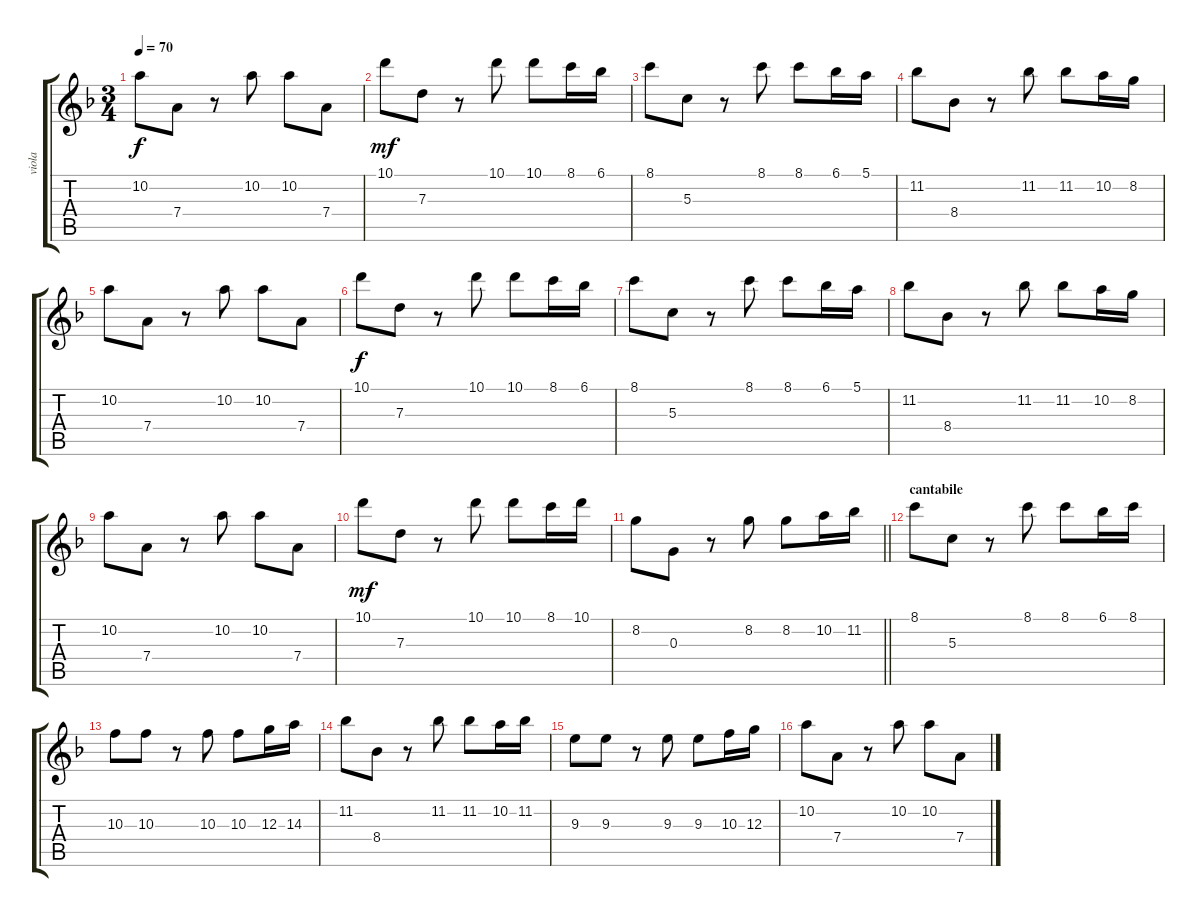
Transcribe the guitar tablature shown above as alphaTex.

\track ("viola" "viola") {instrument distortionguitar}
\staff {score tabs}
\tuning (E4 B3 G3 D3 A2 E2) {hide}
\ts (3 4)
\tempo 70
\clef g2
\ks dminor
10.2.8{dy f} 7.4.8 r.8 10.2.8 10.2.8 7.4.8 |
10.1.8{dy mf} 7.3.8 r.8 10.1.8 10.1.8 8.1.16 6.1.16 |
8.1.8 5.3.8 r.8 8.1.8 8.1.8 6.1.16 5.1.16 |
11.2.8 8.4.8 r.8 11.2.8 11.2.8 10.2.16 8.2.16 |
10.2.8 7.4.8 r.8 10.2.8 10.2.8 7.4.8 |
10.1.8{dy f} 7.3.8 r.8 10.1.8 10.1.8 8.1.16 6.1.16 |
8.1.8 5.3.8 r.8 8.1.8 8.1.8 6.1.16 5.1.16 |
11.2.8 8.4.8 r.8 11.2.8 11.2.8 10.2.16 8.2.16 |
10.2.8 7.4.8 r.8 10.2.8 10.2.8 7.4.8 |
10.1.8{dy mf} 7.3.8 r.8 10.1.8 10.1.8 8.1.16 10.1.16 |
\barLineRight lightlight
8.2.8 0.3.8 r.8 8.2.8 8.2.8 10.2.16 11.2.16 |
\section ("" "cantabile")
8.1.8 5.3.8 r.8 8.1.8 8.1.8 6.1.16 8.1.16 |
10.3.8 10.3.8 r.8 10.3.8 10.3.8 12.3.16 14.3.16 |
11.2.8 8.4.8 r.8 11.2.8 11.2.8 10.2.16 11.2.16 |
9.3.8 9.3.8 r.8 9.3.8 9.3.8 10.3.16 12.3.16 |
10.2.8 7.4.8 r.8 10.2.8 10.2.8 7.4.8
